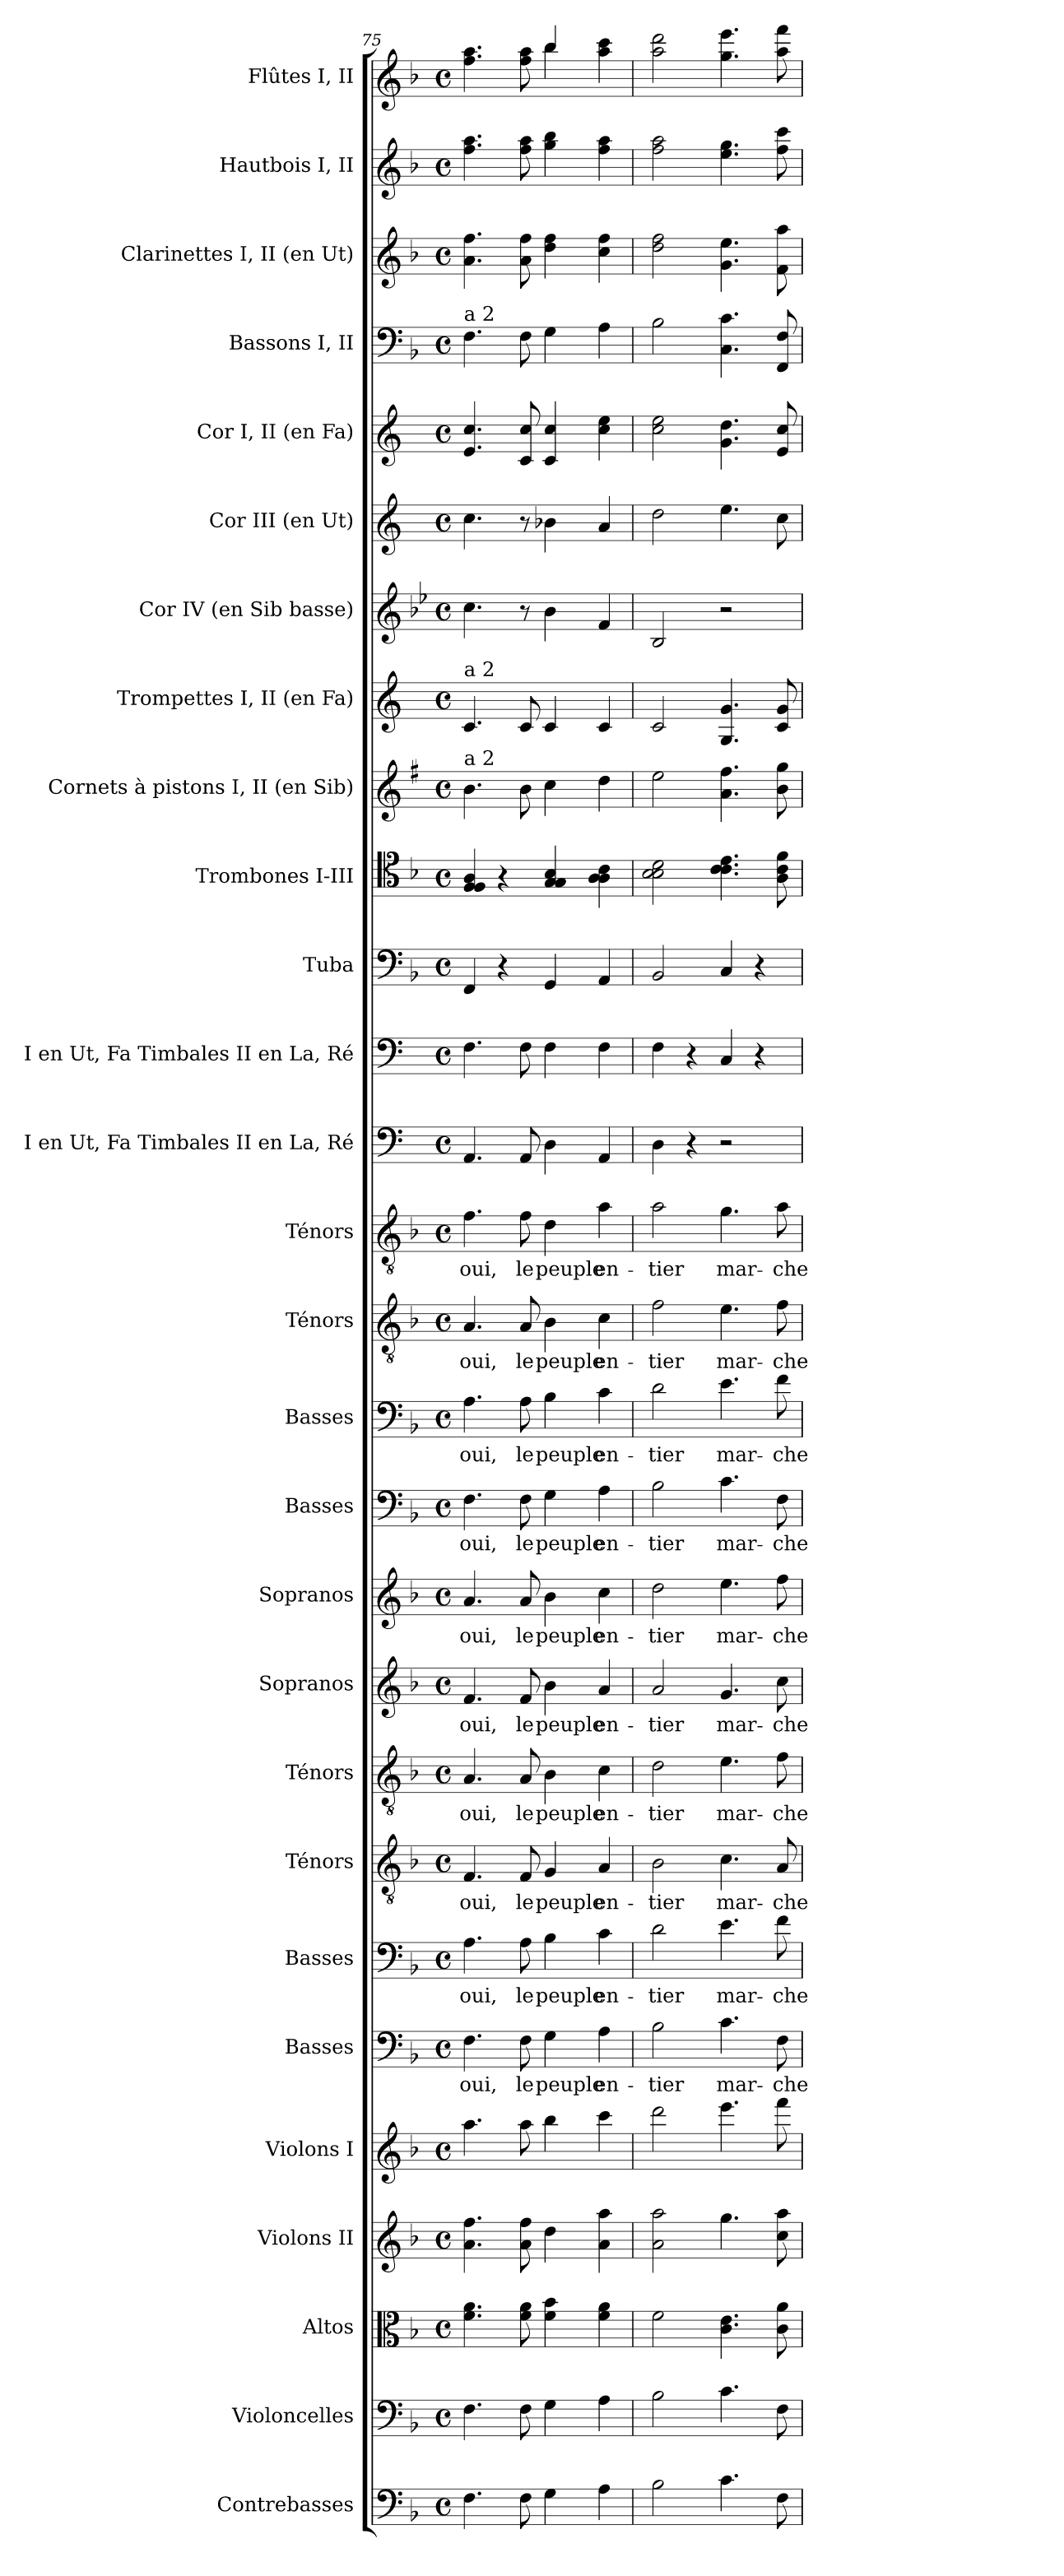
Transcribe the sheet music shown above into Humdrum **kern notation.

**kern	**kern	**kern	**kern	**kern	**kern	**text	**kern	**text	**kern	**text	**kern	**text	**kern	**text	**kern	**text	**kern	**text	**kern	**text	**kern	**text	**kern	**text	**kern	**kern	**kern	**kern	**kern	**kern	**kern	**kern	**kern	**kern	**kern	**kern	**kern
*part28	*part27	*part26	*part25	*part24	*part23	*part23	*part22	*part22	*part21	*part21	*part20	*part20	*part19	*part19	*part18	*part18	*part17	*part17	*part16	*part16	*part15	*part15	*part14	*part14	*part13	*part12	*part11	*part10	*part9	*part8	*part7	*part6	*part5	*part4	*part3	*part2	*part1
*staff28	*staff27	*staff26	*staff25	*staff24	*staff23	*staff23	*staff22	*staff22	*staff21	*staff21	*staff20	*staff20	*staff19	*staff19	*staff18	*staff18	*staff17	*staff17	*staff16	*staff16	*staff15	*staff15	*staff14	*staff14	*staff13	*staff12	*staff11	*staff10	*staff9	*staff8	*staff7	*staff6	*staff5	*staff4	*staff3	*staff2	*staff1
*I"Contrebasses	*I"Violoncelles	*I"Altos	*I"Violons II	*I"Violons I	*I"Basses	*	*I"Basses	*	*I"Ténors	*	*I"Ténors	*	*I"Sopranos	*	*I"Sopranos	*	*I"Basses	*	*I"Basses	*	*I"Ténors	*	*I"Ténors	*	*I"I en Ut, Fa  Timbales       II en La, Ré	*I"I en Ut, Fa  Timbales       II en La, Ré	*I"Tuba	*I"Trombones I-III	*I"Cornets à pistons I, II (en Sib)	*I"Trompettes I, II (en Fa)	*I"Cor IV (en Sib basse)	*I"Cor III (en Ut)	*I"Cor I, II (en Fa)	*I"Bassons I, II	*I"Clarinettes I, II (en Ut)	*I"Hautbois I, II	*I"Flûtes I, II
*I'Cb.	*I'Vlles	*I'Altos	*I'Vns II	*I'Vns I	*I'Basses	*	*I'Basses	*	*I'Tén.	*	*I'Tén.	*	*I'Sopr.	*	*I'Sopr.	*	*I'Basses	*	*I'Basses	*	*I'Tén.	*	*I'Tén.	*	*I'Timb.	*I'Timb.	*I'Tb.	*I'Trb.	*I'C.à p. (Sib)	*I'Tr. (Fa)	*I'Cor (Sib basse)	*I'Cor (Ut)	*I'Cor (Fa)	*I'Bns	*I'Cl. (Ut)	*I'Hb.	*I'Fl.
*clefF4	*clefF4	*clefC3	*clefG2	*clefG2	*clefF4	*	*clefF4	*	*clefGv2	*	*clefGv2	*	*clefG2	*	*clefG2	*	*clefF4	*	*clefF4	*	*clefGv2	*	*clefGv2	*	*clefF4	*clefF4	*clefF4	*clefC4	*clefG2	*clefG2	*clefG2	*clefG2	*clefG2	*clefF4	*clefG2	*clefG2	*clefG2
*ITrd7c12	*	*	*	*	*	*	*	*	*ITrd7c12	*	*ITrd7c12	*	*	*	*	*	*	*	*	*	*ITrd7c12	*	*ITrd7c12	*	*	*	*	*	*ITrd1c2	*ITrd-3c-5	*ITrd8c14	*ITrd7c12	*ITrd4c7	*	*	*	*
*k[b-]	*k[b-]	*k[b-]	*k[b-]	*k[b-]	*k[b-]	*	*k[b-]	*	*k[b-]	*	*k[b-]	*	*k[b-]	*	*k[b-]	*	*k[b-]	*	*k[b-]	*	*k[b-]	*	*k[b-]	*	*k[]	*k[]	*k[b-]	*k[b-]	*k[b-]	*k[b-]	*k[b-e-]	*k[]	*k[b-]	*k[b-]	*k[b-]	*k[b-]	*k[b-]
*F:	*F:	*F:	*F:	*F:	*F:	*	*F:	*	*F:	*	*F:	*	*F:	*	*F:	*	*F:	*	*F:	*	*F:	*	*F:	*	*C:	*C:	*F:	*F:	*F:	*F:	*B-:	*C:	*F:	*F:	*F:	*F:	*F:
*M4/4	*M4/4	*M4/4	*M4/4	*M4/4	*M4/4	*	*M4/4	*	*M4/4	*	*M4/4	*	*M4/4	*	*M4/4	*	*M4/4	*	*M4/4	*	*M4/4	*	*M4/4	*	*M4/4	*M4/4	*M4/4	*M4/4	*M4/4	*M4/4	*M4/4	*M4/4	*M4/4	*M4/4	*M4/4	*M4/4	*M4/4
*met(c)	*met(c)	*met(c)	*met(c)	*met(c)	*met(c)	*	*met(c)	*	*met(c)	*	*met(c)	*	*met(c)	*	*met(c)	*	*met(c)	*	*met(c)	*	*met(c)	*	*met(c)	*	*met(c)	*met(c)	*met(c)	*met(c)	*met(c)	*met(c)	*met(c)	*met(c)	*met(c)	*met(c)	*met(c)	*met(c)	*met(c)
=75	=75	=75	=75	=75	=75	=75	=75	=75	=75	=75	=75	=75	=75	=75	=75	=75	=75	=75	=75	=75	=75	=75	=75	=75	=75	=75	=75	=75	=75	=75	=75	=75	=75	=75	=75	=75	=75
!	!	!	!	!	!	!LO:LY:b:color=#000000	!	!	!	!	!	!	!	!	!	!	!	!	!	!	!	!	!	!	!	!	!	!	!	!	!	!	!	!	!	!	!
!	!	!	!	!	!	!	!	!LO:LY:b:color=#000000	!	!	!	!	!	!	!	!	!	!	!	!	!	!	!	!	!	!	!	!	!	!	!	!	!	!	!	!	!
!	!	!	!	!	!	!	!	!	!	!LO:LY:b:color=#000000	!	!	!	!	!	!	!	!	!	!	!	!	!	!	!	!	!	!	!	!	!	!	!	!	!	!	!
!	!	!	!	!	!	!	!	!	!	!	!	!LO:LY:b:color=#000000	!	!	!	!	!	!	!	!	!	!	!	!	!	!	!	!	!	!	!	!	!	!	!	!	!
!	!	!	!	!	!	!	!	!	!	!	!	!	!	!LO:LY:b:color=#000000	!	!	!	!	!	!	!	!	!	!	!	!	!	!	!	!	!	!	!	!	!	!	!
!	!	!	!	!	!	!	!	!	!	!	!	!	!	!	!	!LO:LY:b:color=#000000	!	!	!	!	!	!	!	!	!	!	!	!	!	!	!	!	!	!	!	!	!
!	!	!	!	!	!	!	!	!	!	!	!	!	!	!	!	!	!	!LO:LY:b:color=#000000	!	!	!	!	!	!	!	!	!	!	!	!	!	!	!	!	!	!	!
!	!	!	!	!	!	!	!	!	!	!	!	!	!	!	!	!	!	!	!	!LO:LY:b:color=#000000	!	!	!	!	!	!	!	!	!	!	!	!	!	!	!	!	!
!	!	!	!	!	!	!	!	!	!	!	!	!	!	!	!	!	!	!	!	!	!	!LO:LY:b:color=#000000	!	!	!	!	!	!	!	!	!	!	!	!	!	!	!
!	!	!	!	!	!	!	!	!	!	!	!	!	!	!	!	!	!	!	!	!	!	!	!	!	!	!	!	!	!	!	!	!	!	!LO:TX:a:t=a 2	!	!	!
!	!	!	!	!	!	!	!	!	!	!	!	!	!	!	!	!	!	!	!	!	!	!	!	!	!	!	!	!	!	!LO:TX:a:t=a 2	!	!	!	!	!	!	!
!	!	!	!	!	!	!	!	!	!	!	!	!	!	!	!	!	!	!	!	!	!	!	!	!	!	!	!	!	!LO:TX:a:t=a 2	!	!	!	!	!	!	!	!
!	!	!	!	!	!	!	!	!	!	!	!	!	!	!	!	!	!	!	!	!	!	!	!	!LO:LY:b:color=#000000	!	!	!	!	!	!	!	!	!	!	!	!	!
*	*	*	*	*	*	*	*	*	*	*	*	*	*	*	*	*	*	*	*	*	*	*	*	*	*	*	*	*	*	*	*	*	*	*	*	*	*^
4.FFi\	4.Fi\	4.fi\ 4.ai	4.ai\ 4.ffi	4.aai\	4.Fi\	oui,	4.Ai\	oui,	4.FFi/	oui,	4.AAi/	oui,	4.fi/	oui,	4.ai/	oui,	4.Fi\	oui,	4.Ai\	oui,	4.AAi/	oui,	4.Fi\	oui,	4.AAi/	4.Fi\	4FFi/	4Fi/ 4Fi 4Ai	4.ai\	4.fi/	4.ci\	4.ci\	4.Ai/ 4.fi	4.Fi\	4.ai\ 4.ffi	4.ffi\ 4.aai	4.ffi\ 4.aai	2ryy
.	.	.	.	.	.	.	.	.	.	.	.	.	.	.	.	.	.	.	.	.	.	.	.	.	.	.	4r	4r	.	.	.	.	.	.	.	.	.	.
!	!	!	!	!	!	!LO:LY:b:color=#000000	!	!	!	!	!	!	!	!	!	!	!	!	!	!	!	!	!	!	!	!	!	!	!	!	!	!	!	!	!	!	!	!
!	!	!	!	!	!	!	!	!LO:LY:b:color=#000000	!	!	!	!	!	!	!	!	!	!	!	!	!	!	!	!	!	!	!	!	!	!	!	!	!	!	!	!	!	!
!	!	!	!	!	!	!	!	!	!	!LO:LY:b:color=#000000	!	!	!	!	!	!	!	!	!	!	!	!	!	!	!	!	!	!	!	!	!	!	!	!	!	!	!	!
!	!	!	!	!	!	!	!	!	!	!	!	!LO:LY:b:color=#000000	!	!	!	!	!	!	!	!	!	!	!	!	!	!	!	!	!	!	!	!	!	!	!	!	!	!
!	!	!	!	!	!	!	!	!	!	!	!	!	!	!LO:LY:b:color=#000000	!	!	!	!	!	!	!	!	!	!	!	!	!	!	!	!	!	!	!	!	!	!	!	!
!	!	!	!	!	!	!	!	!	!	!	!	!	!	!	!	!LO:LY:b:color=#000000	!	!	!	!	!	!	!	!	!	!	!	!	!	!	!	!	!	!	!	!	!	!
!	!	!	!	!	!	!	!	!	!	!	!	!	!	!	!	!	!	!LO:LY:b:color=#000000	!	!	!	!	!	!	!	!	!	!	!	!	!	!	!	!	!	!	!	!
!	!	!	!	!	!	!	!	!	!	!	!	!	!	!	!	!	!	!	!	!LO:LY:b:color=#000000	!	!	!	!	!	!	!	!	!	!	!	!	!	!	!	!	!	!
!	!	!	!	!	!	!	!	!	!	!	!	!	!	!	!	!	!	!	!	!	!	!LO:LY:b:color=#000000	!	!	!	!	!	!	!	!	!	!	!	!	!	!	!	!
!	!	!	!	!	!	!	!	!	!	!	!	!	!	!	!	!	!	!	!	!	!	!	!	!LO:LY:b:color=#000000	!	!	!	!	!	!	!	!	!	!	!	!	!	!
8FFi\	8Fi\	8fi\ 8ai	8ai\ 8ffi	8aai\	8Fi\	le	8Ai\	le	8FFi/	le	8AAi/	le	8fi/	le	8ai/	le	8Fi\	le	8Ai\	le	8AAi/	le	8Fi\	le	8AAi/	8Fi\	.	.	8ai\	8fi/	8r	8r	8Fi/ 8fi	8Fi\	8ai\ 8ffi	8ffi\ 8aai	8ffi\ 8aai	.
!	!	!	!	!	!	!LO:LY:b:color=#000000	!	!	!	!	!	!	!	!	!	!	!	!	!	!	!	!	!	!	!	!	!	!	!	!	!	!	!	!	!	!	!	!
!	!	!	!	!	!	!	!	!LO:LY:b:color=#000000	!	!	!	!	!	!	!	!	!	!	!	!	!	!	!	!	!	!	!	!	!	!	!	!	!	!	!	!	!	!
!	!	!	!	!	!	!	!	!	!	!LO:LY:b:color=#000000	!	!	!	!	!	!	!	!	!	!	!	!	!	!	!	!	!	!	!	!	!	!	!	!	!	!	!	!
!	!	!	!	!	!	!	!	!	!	!	!	!LO:LY:b:color=#000000	!	!	!	!	!	!	!	!	!	!	!	!	!	!	!	!	!	!	!	!	!	!	!	!	!	!
!	!	!	!	!	!	!	!	!	!	!	!	!	!	!LO:LY:b:color=#000000	!	!	!	!	!	!	!	!	!	!	!	!	!	!	!	!	!	!	!	!	!	!	!	!
!	!	!	!	!	!	!	!	!	!	!	!	!	!	!	!	!LO:LY:b:color=#000000	!	!	!	!	!	!	!	!	!	!	!	!	!	!	!	!	!	!	!	!	!	!
!	!	!	!	!	!	!	!	!	!	!	!	!	!	!	!	!	!	!LO:LY:b:color=#000000	!	!	!	!	!	!	!	!	!	!	!	!	!	!	!	!	!	!	!	!
!	!	!	!	!	!	!	!	!	!	!	!	!	!	!	!	!	!	!	!	!LO:LY:b:color=#000000	!	!	!	!	!	!	!	!	!	!	!	!	!	!	!	!	!	!
!	!	!	!	!	!	!	!	!	!	!	!	!	!	!	!	!	!	!	!	!	!	!LO:LY:b:color=#000000	!	!	!	!	!	!	!	!	!	!	!	!	!	!	!	!
!	!	!	!	!	!	!	!	!	!	!	!	!	!	!	!	!	!	!	!	!	!	!	!	!LO:LY:b:color=#000000	!	!	!	!	!	!	!	!	!	!	!	!	!	!
4GGi\	4Gi\	4fi\ 4b-i	4ddi\	4bb-i\	4Gi\	peuple	4B-i\	peuple	4GGi/	peuple	4BB-i\	peuple	4b-i\	peuple	4b-i\	peuple	4Gi\	peuple	4B-i\	peuple	4BB-i\	peuple	4Di\	peuple	4Di\	4Fi\	4GGi/	4Gi/ 4Gi 4B-i	4b-i\	4fi/	4B-i\	4B-Xi\	4Fi/ 4fi	4Gi\	4ddi\ 4ffi	4ggi\ 4bb-i	4bb-i/	4bb-i\
!	!	!	!	!	!	!LO:LY:b:color=#000000	!	!	!	!	!	!	!	!	!	!	!	!	!	!	!	!	!	!	!	!	!	!	!	!	!	!	!	!	!	!	!	!
!	!	!	!	!	!	!	!	!LO:LY:b:color=#000000	!	!	!	!	!	!	!	!	!	!	!	!	!	!	!	!	!	!	!	!	!	!	!	!	!	!	!	!	!	!
!	!	!	!	!	!	!	!	!	!	!LO:LY:b:color=#000000	!	!	!	!	!	!	!	!	!	!	!	!	!	!	!	!	!	!	!	!	!	!	!	!	!	!	!	!
!	!	!	!	!	!	!	!	!	!	!	!	!LO:LY:b:color=#000000	!	!	!	!	!	!	!	!	!	!	!	!	!	!	!	!	!	!	!	!	!	!	!	!	!	!
!	!	!	!	!	!	!	!	!	!	!	!	!	!	!LO:LY:b:color=#000000	!	!	!	!	!	!	!	!	!	!	!	!	!	!	!	!	!	!	!	!	!	!	!	!
!	!	!	!	!	!	!	!	!	!	!	!	!	!	!	!	!LO:LY:b:color=#000000	!	!	!	!	!	!	!	!	!	!	!	!	!	!	!	!	!	!	!	!	!	!
!	!	!	!	!	!	!	!	!	!	!	!	!	!	!	!	!	!	!LO:LY:b:color=#000000	!	!	!	!	!	!	!	!	!	!	!	!	!	!	!	!	!	!	!	!
!	!	!	!	!	!	!	!	!	!	!	!	!	!	!	!	!	!	!	!	!LO:LY:b:color=#000000	!	!	!	!	!	!	!	!	!	!	!	!	!	!	!	!	!	!
!	!	!	!	!	!	!	!	!	!	!	!	!	!	!	!	!	!	!	!	!	!	!LO:LY:b:color=#000000	!	!	!	!	!	!	!	!	!	!	!	!	!	!	!	!
!	!	!	!	!	!	!	!	!	!	!	!	!	!	!	!	!	!	!	!	!	!	!	!	!LO:LY:b:color=#000000	!	!	!	!	!	!	!	!	!	!	!	!	!	!
4AAi\	4Ai\	4fi\ 4ai	4ai\ 4aai	4ccci\	4Ai\	en-	4ci\	en-	4AAi/	en-	4Ci\	en-	4ai/	en-	4cci\	en-	4Ai\	en-	4ci\	en-	4Ci\	en-	4Ai\	en-	4AAi/	4Fi\	4AAi/	4Ai\ 4Ai 4ci	4cci\	4fi/	4Fi/	4Ai/	4fi\ 4ai	4Ai\	4cci\ 4ffi	4ffi\ 4aai	4aai\ 4ccci	4ryy
*	*	*	*	*	*	*	*	*	*	*	*	*	*	*	*	*	*	*	*	*	*	*	*	*	*	*	*	*	*	*	*	*	*	*	*	*	*v	*v
=76	=76	=76	=76	=76	=76	=76	=76	=76	=76	=76	=76	=76	=76	=76	=76	=76	=76	=76	=76	=76	=76	=76	=76	=76	=76	=76	=76	=76	=76	=76	=76	=76	=76	=76	=76	=76	=76
*	*	*	*	*	*	*	*	*	*	*	*	*	*	*	*	*	*	*	*	*	*	*	*	*	*	*	*	*	*	*	*	*	*	*	*	*	*^
!	!	!	!	!	!	!LO:LY:b:color=#000000	!	!	!	!	!	!	!	!	!	!	!	!	!	!	!	!	!	!	!	!	!	!	!	!	!	!	!	!	!	!	!	!
*	*	*	*	*	*	*	*	*	*	*	*	*	*	*	*	*	*	*	*	*	*	*	*	*	*	*	*	*	*	*	*	*	*	*	*	*	*v	*v
*	*	*	*	*	*	*	*	*	*	*	*	*	*	*	*	*	*	*	*	*	*	*	*	*	*	*	*	*	*	*	*	*	*	*	*	*	*^
!	!	!	!	!	!	!	!	!LO:LY:b:color=#000000	!	!	!	!	!	!	!	!	!	!	!	!	!	!	!	!	!	!	!	!	!	!	!	!	!	!	!	!	!	!
*	*	*	*	*	*	*	*	*	*	*	*	*	*	*	*	*	*	*	*	*	*	*	*	*	*	*	*	*	*	*	*	*	*	*	*	*	*v	*v
*	*	*	*	*	*	*	*	*	*	*	*	*	*	*	*	*	*	*	*	*	*	*	*	*	*	*	*	*	*	*	*	*	*	*	*	*	*^
!	!	!	!	!	!	!	!	!	!	!LO:LY:b:color=#000000	!	!	!	!	!	!	!	!	!	!	!	!	!	!	!	!	!	!	!	!	!	!	!	!	!	!	!	!
*	*	*	*	*	*	*	*	*	*	*	*	*	*	*	*	*	*	*	*	*	*	*	*	*	*	*	*	*	*	*	*	*	*	*	*	*	*v	*v
*	*	*	*	*	*	*	*	*	*	*	*	*	*	*	*	*	*	*	*	*	*	*	*	*	*	*	*	*	*	*	*	*	*	*	*	*	*^
!	!	!	!	!	!	!	!	!	!	!	!	!LO:LY:b:color=#000000	!	!	!	!	!	!	!	!	!	!	!	!	!	!	!	!	!	!	!	!	!	!	!	!	!	!
*	*	*	*	*	*	*	*	*	*	*	*	*	*	*	*	*	*	*	*	*	*	*	*	*	*	*	*	*	*	*	*	*	*	*	*	*	*v	*v
*	*	*	*	*	*	*	*	*	*	*	*	*	*	*	*	*	*	*	*	*	*	*	*	*	*	*	*	*	*	*	*	*	*	*	*	*	*^
!	!	!	!	!	!	!	!	!	!	!	!	!	!	!LO:LY:b:color=#000000	!	!	!	!	!	!	!	!	!	!	!	!	!	!	!	!	!	!	!	!	!	!	!	!
*	*	*	*	*	*	*	*	*	*	*	*	*	*	*	*	*	*	*	*	*	*	*	*	*	*	*	*	*	*	*	*	*	*	*	*	*	*v	*v
*	*	*	*	*	*	*	*	*	*	*	*	*	*	*	*	*	*	*	*	*	*	*	*	*	*	*	*	*	*	*	*	*	*	*	*	*	*^
!	!	!	!	!	!	!	!	!	!	!	!	!	!	!	!	!LO:LY:b:color=#000000	!	!	!	!	!	!	!	!	!	!	!	!	!	!	!	!	!	!	!	!	!	!
*	*	*	*	*	*	*	*	*	*	*	*	*	*	*	*	*	*	*	*	*	*	*	*	*	*	*	*	*	*	*	*	*	*	*	*	*	*v	*v
*	*	*	*	*	*	*	*	*	*	*	*	*	*	*	*	*	*	*	*	*	*	*	*	*	*	*	*	*	*	*	*	*	*	*	*	*	*^
!	!	!	!	!	!	!	!	!	!	!	!	!	!	!	!	!	!	!LO:LY:b:color=#000000	!	!	!	!	!	!	!	!	!	!	!	!	!	!	!	!	!	!	!	!
*	*	*	*	*	*	*	*	*	*	*	*	*	*	*	*	*	*	*	*	*	*	*	*	*	*	*	*	*	*	*	*	*	*	*	*	*	*v	*v
*	*	*	*	*	*	*	*	*	*	*	*	*	*	*	*	*	*	*	*	*	*	*	*	*	*	*	*	*	*	*	*	*	*	*	*	*	*^
!	!	!	!	!	!	!	!	!	!	!	!	!	!	!	!	!	!	!	!	!LO:LY:b:color=#000000	!	!	!	!	!	!	!	!	!	!	!	!	!	!	!	!	!	!
*	*	*	*	*	*	*	*	*	*	*	*	*	*	*	*	*	*	*	*	*	*	*	*	*	*	*	*	*	*	*	*	*	*	*	*	*	*v	*v
*	*	*	*	*	*	*	*	*	*	*	*	*	*	*	*	*	*	*	*	*	*	*	*	*	*	*	*	*	*	*	*	*	*	*	*	*	*^
!	!	!	!	!	!	!	!	!	!	!	!	!	!	!	!	!	!	!	!	!	!	!LO:LY:b:color=#000000	!	!	!	!	!	!	!	!	!	!	!	!	!	!	!	!
*	*	*	*	*	*	*	*	*	*	*	*	*	*	*	*	*	*	*	*	*	*	*	*	*	*	*	*	*	*	*	*	*	*	*	*	*	*v	*v
*	*	*	*	*	*	*	*	*	*	*	*	*	*	*	*	*	*	*	*	*	*	*	*	*	*	*	*	*	*	*	*	*	*	*	*	*	*^
!	!	!	!	!	!	!	!	!	!	!	!	!	!	!	!	!	!	!	!	!	!	!	!	!LO:LY:b:color=#000000	!	!	!	!	!	!	!	!	!	!	!	!	!	!
*	*	*	*	*	*	*	*	*	*	*	*	*	*	*	*	*	*	*	*	*	*	*	*	*	*	*	*	*	*	*	*	*	*	*	*	*	*v	*v
2BB-i\	2B-i\	2fi\	2ai\ 2aai	2dddi\	2B-i\	-tier	2di\	-tier	2BB-i\	-tier	2Di\	-tier	2ai/	-tier	2ddi\	-tier	2B-i\	-tier	2di\	-tier	2Fi\	-tier	2Ai\	-tier	4Di\	4Fi\	2BB-i/	2B-i\ 2B-i 2di	2ddi\	2fi/	2BB-i/	2di\	2fi\ 2ai	2B-i\	2ddi\ 2ffi	2ffi\ 2aai	2aai\ 2dddi
.	.	.	.	.	.	.	.	.	.	.	.	.	.	.	.	.	.	.	.	.	.	.	.	.	4r	4r	.	.	.	.	.	.	.	.	.	.	.
!	!	!	!	!	!	!LO:LY:b:color=#000000	!	!	!	!	!	!	!	!	!	!	!	!	!	!	!	!	!	!	!	!	!	!	!	!	!	!	!	!	!	!	!
!	!	!	!	!	!	!	!	!LO:LY:b:color=#000000	!	!	!	!	!	!	!	!	!	!	!	!	!	!	!	!	!	!	!	!	!	!	!	!	!	!	!	!	!
!	!	!	!	!	!	!	!	!	!	!LO:LY:b:color=#000000	!	!	!	!	!	!	!	!	!	!	!	!	!	!	!	!	!	!	!	!	!	!	!	!	!	!	!
!	!	!	!	!	!	!	!	!	!	!	!	!LO:LY:b:color=#000000	!	!	!	!	!	!	!	!	!	!	!	!	!	!	!	!	!	!	!	!	!	!	!	!	!
!	!	!	!	!	!	!	!	!	!	!	!	!	!	!LO:LY:b:color=#000000	!	!	!	!	!	!	!	!	!	!	!	!	!	!	!	!	!	!	!	!	!	!	!
!	!	!	!	!	!	!	!	!	!	!	!	!	!	!	!	!LO:LY:b:color=#000000	!	!	!	!	!	!	!	!	!	!	!	!	!	!	!	!	!	!	!	!	!
!	!	!	!	!	!	!	!	!	!	!	!	!	!	!	!	!	!	!LO:LY:b:color=#000000	!	!	!	!	!	!	!	!	!	!	!	!	!	!	!	!	!	!	!
!	!	!	!	!	!	!	!	!	!	!	!	!	!	!	!	!	!	!	!	!LO:LY:b:color=#000000	!	!	!	!	!	!	!	!	!	!	!	!	!	!	!	!	!
!	!	!	!	!	!	!	!	!	!	!	!	!	!	!	!	!	!	!	!	!	!	!LO:LY:b:color=#000000	!	!	!	!	!	!	!	!	!	!	!	!	!	!	!
!	!	!	!	!	!	!	!	!	!	!	!	!	!	!	!	!	!	!	!	!	!	!	!	!LO:LY:b:color=#000000	!	!	!	!	!	!	!	!	!	!	!	!	!
4.Ci\	4.ci\	4.ci\ 4.ei	4.ggi\	4.eeei\	4.ci\	mar-	4.ei\	mar-	4.Ci\	mar-	4.Ei\	mar-	4.gi/	mar-	4.eei\	mar-	4.ci\	mar-	4.ei\	mar-	4.Ei\	mar-	4.Gi\	mar-	2r	4Ci/	4Ci/	4.ci\ 4.ci 4.ei	4.gi\ 4.eei	4.ci/ 4.cci	2r	4.ei\	4.ci\ 4.gi	4.Ci\ 4.ci	4.gi\ 4.eei	4.eei\ 4.ggi	4.ggi\ 4.eeei
.	.	.	.	.	.	.	.	.	.	.	.	.	.	.	.	.	.	.	.	.	.	.	.	.	.	4r	4r	.	.	.	.	.	.	.	.	.	.
!	!	!	!	!	!	!LO:LY:b:color=#000000	!	!	!	!	!	!	!	!	!	!	!	!	!	!	!	!	!	!	!	!	!	!	!	!	!	!	!	!	!	!	!
!	!	!	!	!	!	!	!	!LO:LY:b:color=#000000	!	!	!	!	!	!	!	!	!	!	!	!	!	!	!	!	!	!	!	!	!	!	!	!	!	!	!	!	!
!	!	!	!	!	!	!	!	!	!	!LO:LY:b:color=#000000	!	!	!	!	!	!	!	!	!	!	!	!	!	!	!	!	!	!	!	!	!	!	!	!	!	!	!
!	!	!	!	!	!	!	!	!	!	!	!	!LO:LY:b:color=#000000	!	!	!	!	!	!	!	!	!	!	!	!	!	!	!	!	!	!	!	!	!	!	!	!	!
!	!	!	!	!	!	!	!	!	!	!	!	!	!	!LO:LY:b:color=#000000	!	!	!	!	!	!	!	!	!	!	!	!	!	!	!	!	!	!	!	!	!	!	!
!	!	!	!	!	!	!	!	!	!	!	!	!	!	!	!	!LO:LY:b:color=#000000	!	!	!	!	!	!	!	!	!	!	!	!	!	!	!	!	!	!	!	!	!
!	!	!	!	!	!	!	!	!	!	!	!	!	!	!	!	!	!	!LO:LY:b:color=#000000	!	!	!	!	!	!	!	!	!	!	!	!	!	!	!	!	!	!	!
!	!	!	!	!	!	!	!	!	!	!	!	!	!	!	!	!	!	!	!	!LO:LY:b:color=#000000	!	!	!	!	!	!	!	!	!	!	!	!	!	!	!	!	!
!	!	!	!	!	!	!	!	!	!	!	!	!	!	!	!	!	!	!	!	!	!	!LO:LY:b:color=#000000	!	!	!	!	!	!	!	!	!	!	!	!	!	!	!
!	!	!	!	!	!	!	!	!	!	!	!	!	!	!	!	!	!	!	!	!	!	!	!	!LO:LY:b:color=#000000	!	!	!	!	!	!	!	!	!	!	!	!	!
8FFi\	8Fi\	8ci\ 8ai	8cci\ 8aai	8fffi\	8Fi\	-che-	8fi\	-che-	8AAi/	-che-	8Fi\	-che-	8cci\	-che-	8ffi\	-che-	8Fi\	-che-	8fi\	-che-	8Fi\	-che-	8Ai\	-che-	.	.	.	8Ai\ 8ci 8fi	8ai\ 8ffi	8fi/ 8cci	.	8ci\	8Ai/ 8fi	8FFi/ 8Fi	8fi\ 8aai	8ffi\ 8ccci	8aai\ 8fffi
=	=	=	=	=	=	=	=	=	=	=	=	=	=	=	=	=	=	=	=	=	=	=	=	=	=	=	=	=	=	=	=	=	=	=	=	=	=
*-	*-	*-	*-	*-	*-	*-	*-	*-	*-	*-	*-	*-	*-	*-	*-	*-	*-	*-	*-	*-	*-	*-	*-	*-	*-	*-	*-	*-	*-	*-	*-	*-	*-	*-	*-	*-	*-
